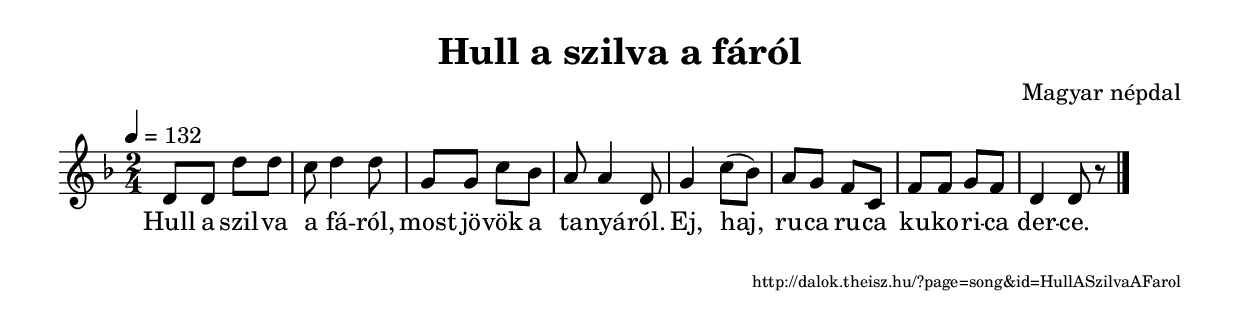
\version "2.10.33"


\header {
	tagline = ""	title = "Hull a szilva a fáról"
	composer = "Magyar népdal"
}

VoiceA = { \key d \minor \override Staff.TimeSignature #'style = #'()  \time 2/4 \tempo 4=132
	\relative f' { d8 d d' d c d4 d8
g, g c bes a a4 d,8
g4 c8( bes) a g f c
f f g f d4 d8 r \bar "|."
	}
}
SplitLyricsA = \lyricmode { 
Hull a szil -- va a fá -- ról,
most jö -- vök a ta -- nyá -- ról.
Ej, haj, ru -- ca ru -- ca
ku -- ko -- ri -- ca der -- ce.
}
\score {
	<<
		\context Voice = songStaff { \VoiceA }
		\lyricsto "songStaff" \new Lyrics \SplitLyricsA
	>>
	\layout {
		indent = #0
	}
}

\score {
	<<
		\context Voice = songStaff { \VoiceA }
	>>
	\midi {
	}
}

\markup { \fill-line { \hspace #1 \super http://dalok.theisz.hu/?page=song&id=HullASzilvaAFarol } }

\paper {
}
